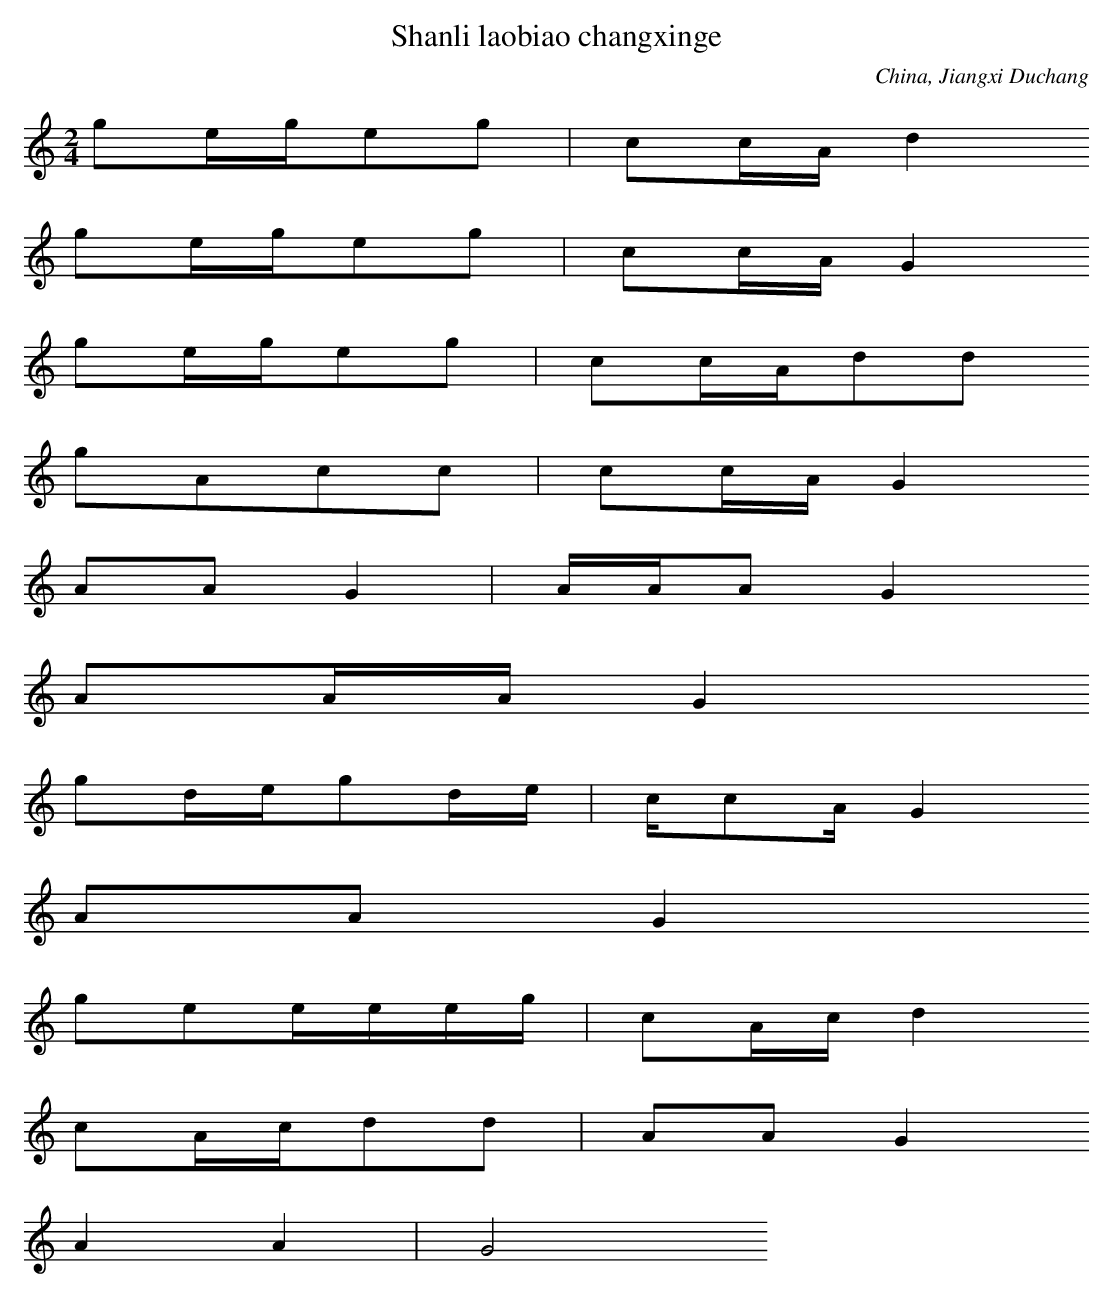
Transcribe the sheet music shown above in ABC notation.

X:1
T: Shanli laobiao changxinge
O: China, Jiangxi Duchang
M: 2/4
L: 1/16
K: C
g2ege2g2 | c2cAd4
g2ege2g2 | c2cAG4
g2ege2g2 | c2cAd2d2
g2A2c2c2 | c2cAG4
A2A2G4 | AAA2G4
A2AAG4
g2deg2de | cc2AG4
A2A2G4
g2e2eeeg | c2Acd4
c2Acd2d2 | A2A2G4
A4A4 | G8
